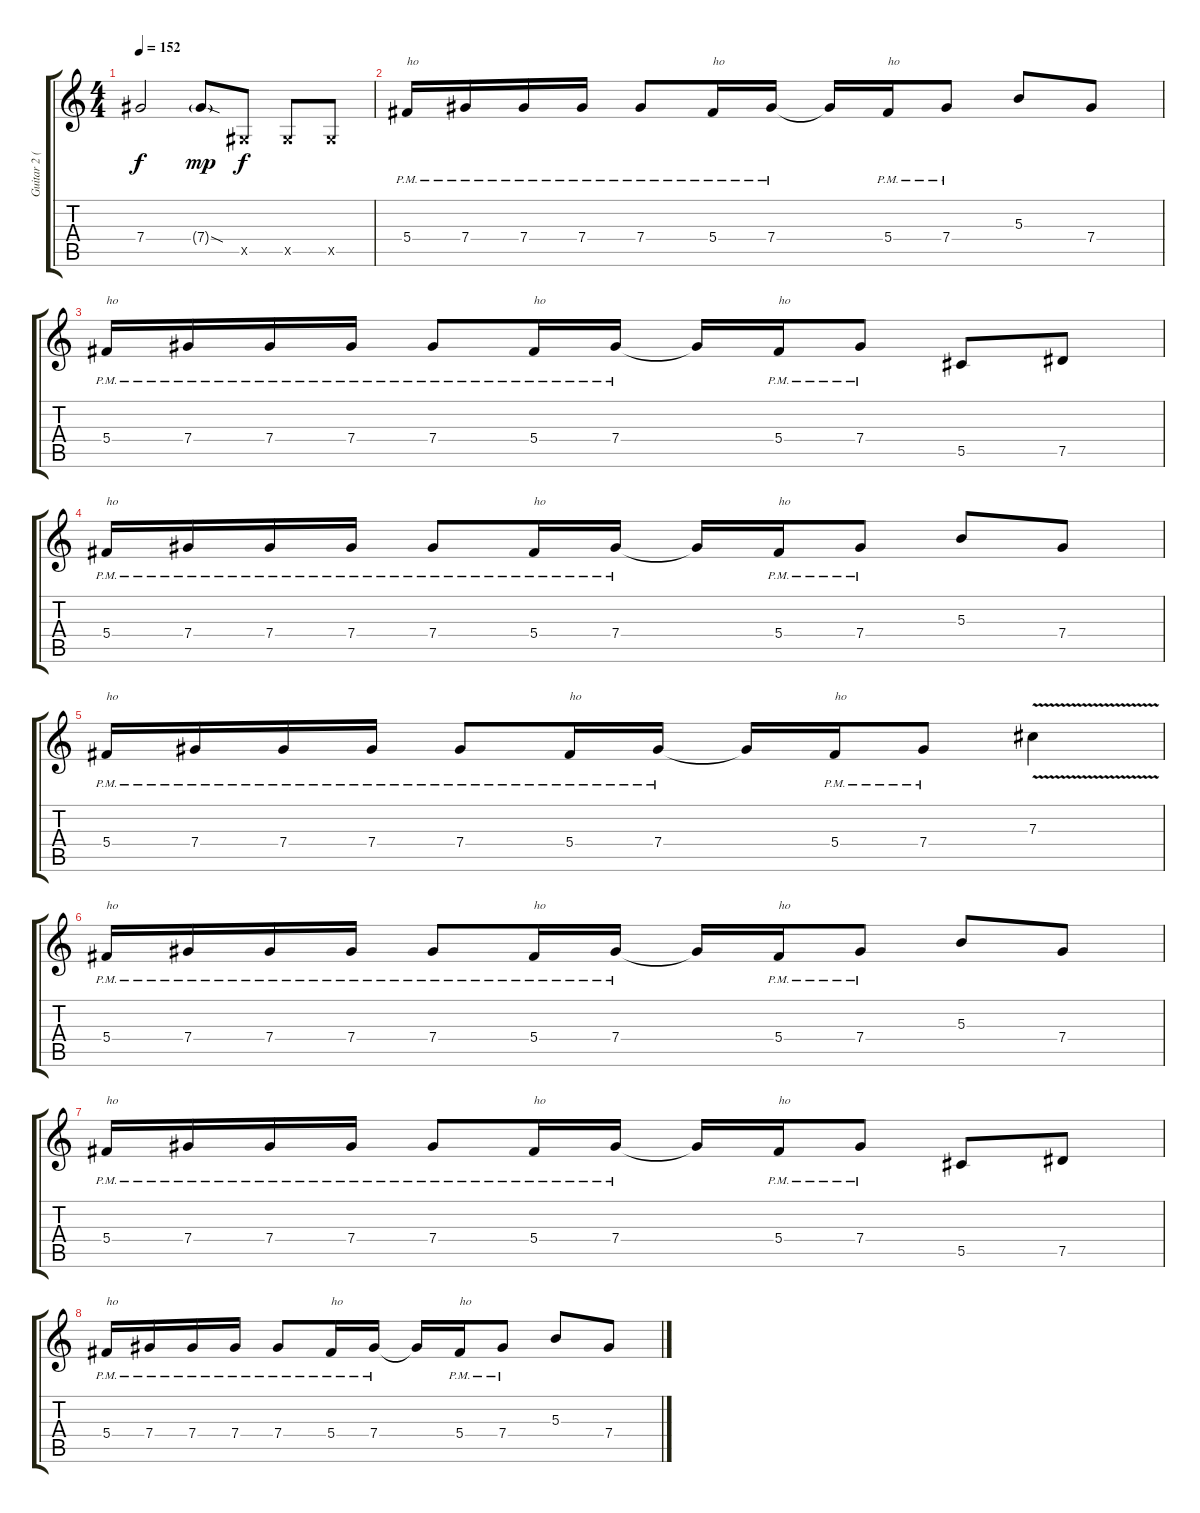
\track ("Guitar 2 (Izzy)" "Guitar 2 (") {instrument distortionguitar}
\staff {score tabs}
\tuning (Eb4 Bb3 Gb3 Db3 Ab2 Eb2) {hide}
\ts (4 4)
\tempo 152
\clef g2
\ks c
7.4{t}.2{dy f} 7.4{sod g}.8{dy mp} 0.5{x}.8{dy f} 0.5{x}.8 0.5{x}.8 |
5.4{pm}.16{txt "ho"} 7.4{pm}.16 7.4{pm}.16 7.4{pm}.16 7.4{pm}.8 5.4{pm}.16{txt "ho"} 7.4{pm}.16 7.4{t}.16 5.4{pm}.16{txt "ho"} 7.4{pm}.8 5.3.8 7.4.8 |
5.4{pm}.16{txt "ho"} 7.4{pm}.16 7.4{pm}.16 7.4{pm}.16 7.4{pm}.8 5.4{pm}.16{txt "ho"} 7.4{pm}.16 7.4{t}.16 5.4{pm}.16{txt "ho"} 7.4{pm}.8 5.5.8 7.5.8 |
5.4{pm}.16{txt "ho"} 7.4{pm}.16 7.4{pm}.16 7.4{pm}.16 7.4{pm}.8 5.4{pm}.16{txt "ho"} 7.4{pm}.16 7.4{t}.16 5.4{pm}.16{txt "ho"} 7.4{pm}.8 5.3.8 7.4.8 |
5.4{pm}.16{txt "ho"} 7.4{pm}.16 7.4{pm}.16 7.4{pm}.16 7.4{pm}.8 5.4{pm}.16{txt "ho"} 7.4{pm}.16 7.4{t}.16 5.4{pm}.16{txt "ho"} 7.4{pm}.8 7.3{v}.4 |
5.4{pm}.16{txt "ho"} 7.4{pm}.16 7.4{pm}.16 7.4{pm}.16 7.4{pm}.8 5.4{pm}.16{txt "ho"} 7.4{pm}.16 7.4{t}.16 5.4{pm}.16{txt "ho"} 7.4{pm}.8 5.3.8 7.4.8 |
5.4{pm}.16{txt "ho"} 7.4{pm}.16 7.4{pm}.16 7.4{pm}.16 7.4{pm}.8 5.4{pm}.16{txt "ho"} 7.4{pm}.16 7.4{t}.16 5.4{pm}.16{txt "ho"} 7.4{pm}.8 5.5.8 7.5.8 |
5.4{pm}.16{txt "ho"} 7.4{pm}.16 7.4{pm}.16 7.4{pm}.16 7.4{pm}.8 5.4{pm}.16{txt "ho"} 7.4{pm}.16 7.4{t}.16 5.4{pm}.16{txt "ho"} 7.4{pm}.8 5.3.8 7.4.8
